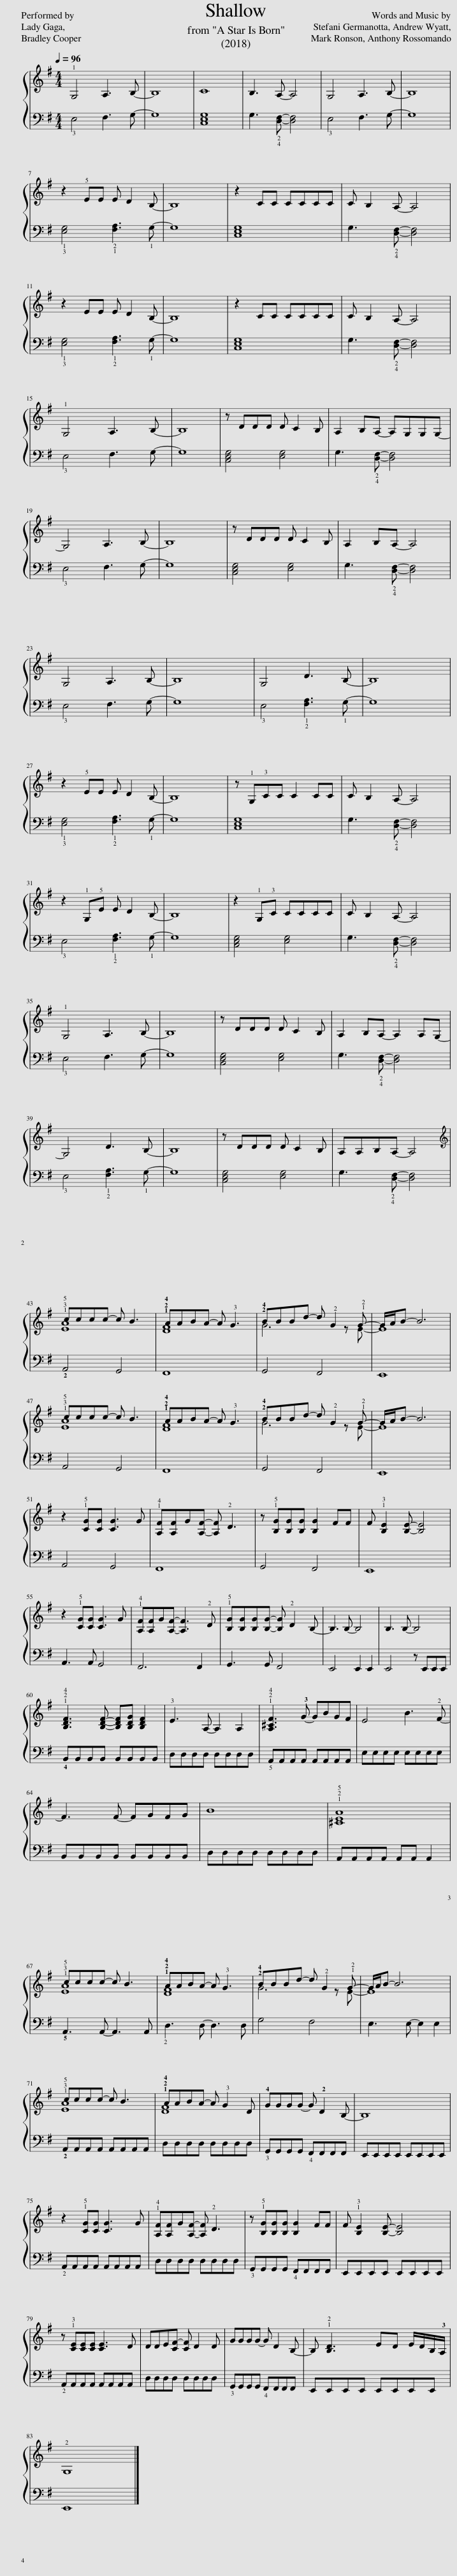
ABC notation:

X:1
%%score { ( 1 3 4 ) | 2 }
L:1/8
Q:1/4=96
M:4/4
I:linebreak $
K:G
V:1 treble
V:3 treble
V:4 treble
V:2 bass
V:1
 !1!G,4 A,3 B,- | B,8 | C8 | B,3 A,- A,4 | G,4 A,3 B,- | %5
 B,8 |$ z2 !5!EE E D2 B,- | B,8 | z2 CC CCCC | C B,2 A,- A,4 |$ %10
 z2 EE E D2 B,- | B,8 | z2 CC CCCC | C B,2 A,- A,4 |$ !1!G,4 A,3 B,- | %15
 B,8 | z DDD D C2 B, | A,2 B,A,- A,G,G,G,- |$ G,4 A,3 B,- | B,8 | %20
 z DDD D C2 B, | A,2 B,A,- A,4 |$ G,4 A,3 B,- | B,8 | G,4 D3 B,- | %25
 B,8 |$ z2 !5!EE E D2 B,- | B,8 | z !1!G,!3!CC C2 CC | C B,2 A,- A,4 |$ %30
 z2 !1!G,!5!E E D2 B,- | B,8 | z2 !1!G,!3!C CCCC | C B,2 A,- A,4 |$ !1!G,4 A,3 B,- | %35
 B,8 | z DDD D C2 B, | A,2 B,A,- A,2 A,G,- |$ G,4 D3 B,- | B,8 | %40
 z DDD D C2 B, | A,A,B,A,- A,4 |$[K:treble] !5!cccc- c B3 | !4!AABA- A !3!G3 | !4!BBBd- d !2!G2 !2!G- | %45
 G/A/B- B6 |$ !5!cccc- c B3 | !4!AABA- A !3!G3 | !4!BBBd- d !2!G2 !2!G- | G/A/B- B6 |$ %50
 z2 !1!!5![CG][CG] [CG]3 G | !1!!4![A,F][A,F]G[A,F]- [A,F] !2!D3 | z !1!!5![B,G][B,G][B,G] [B,G]2 FF | F !1!!3![B,E]2 [B,E]- [B,E]4 |$ z2 !1!!5![CG][CG] [CG]3 G | %55
 !1!!4![A,F][A,F]G[A,F]- [A,F]3 !2!D | !1!!5![B,G][B,G][B,G][B,G]- [B,G] !2!D2 B,- | B,3 B,- B,4 | B,3 B,- B,4 |$ !1!!2!!4![B,DF]3 [B,DF]- [B,DF][B,DG] [B,DF]2 | %60
 !3!E3 A,- A,2 A,2 | !1!!2!!4![A,^CF]3 !3!G- GBGF | E4 B3 !2!F- |$ F3 F- FGFG | B8 | %65
 !1!!2!!5![^CEA]8 |$ !5!cccc- c B3 | !4!AABA- A !3!G3 | !4!BBBd- d !2!G2 !2!G- | G/A/B- B6 |$ %70
 !5!cccc- c B3 | !4!AABA- A !3!G2 D | !4!GGGG- G !2!D2 B,- | B,8 |$ z2 !1!!5![CG][CG] [CG]3 G | %75
 !1!!4![A,F][A,F]G[A,F]- [A,F] !2!D3 | z !1!!5![B,G][B,G][B,G] [B,G]2 FF | F !1!!3![B,E]2 [B,E]- [B,E]4 |$ z !1!!3![CE][CE][CE] [CE]3 D | DDE[CF-] [CF] D2 D | %80
 GGGG- G D2 B,- | B, !1!!2![B,D]3 ED E/D/B,/!3!A,/ |$ !2!G,8 |] %83
V:2
 !3!E,4 F,3 G,- | G,8 | [C,E,G,]8 | G,3 !4!!2![D,F,]- [D,F,]4 | !3!E,4 F,3 G,- | %5
 G,8 |$ !3!!1![E,G,]4 !1!!2![F,A,]3 !1!G,- | G,8 | [C,E,G,]8 | G,3 !4!!2![D,F,]- [D,F,]4 |$ %10
 !3!!1![E,G,]4 !2!!1![F,A,]3 !1!G,- | G,8 | [C,E,G,]8 | G,3 !4!!2![D,F,]- [D,F,]4 |$ !3!E,4 F,3 G,- | %15
 G,8 | [C,E,G,]4 [E,G,]4 | G,3 !4!!2![D,F,]- [D,F,]4 |$ !3!E,4 F,3 G,- | G,8 | %20
 [C,E,G,]4 [E,G,]4 | G,3 !4!!2![D,F,]- [D,F,]4 |$ !3!E,4 F,3 G,- | G,8 | !3!E,4 !2!!1![F,A,]3 !1!G,- | %25
 G,8 |$ !3!!1![E,G,]4 !2!!1![F,A,]3 !1!G,- | G,8 | [C,E,G,]8 | G,3 !4!!2![D,F,]- [D,F,]4 |$ %30
 !3!E,4 !2!!1![F,A,]3 !1!G,- | G,8 | [C,E,G,]4 [E,G,]4 | G,3 !4!!2![D,F,]- [D,F,]4 |$ !3!E,4 F,3 G,- | %35
 G,8 | [C,E,G,]4 [E,G,]4 | G,3 !4!!2![D,F,]- [D,F,]4 |$ !3!E,4 !2!!1![F,A,]3 !1!G,- | G,8 | %40
 [C,E,G,]4 [E,G,]4 | G,3 !4!!2![D,F,]- [D,F,]4 |$ !2!A,,4 G,,4 | F,,8 | G,,4 F,,4 | %45
 E,,8 |$ A,,4 G,,4 | F,,8 | G,,4 F,,4 | E,,8 |$ %50
 A,,4 G,,4 | F,,8 | G,,4 F,,4 | E,,8 |$ A,,3 A,, G,,4 | %55
 F,,6 F,,2 | G,,3 G,, F,,4 | E,,4 E,,2 E,,2 | E,,4 z E,,E,,E,, |$ !4!B,,B,,B,,B,, B,,B,,B,,B,, | %60
 D,D,D,D, D,D,D,D, | !5!A,,A,,A,,A,, A,,A,,A,,A,, | E,E,E,E, E,E,E,E, |$ B,,B,,B,,B,, B,,B,,B,,B,, | D,D,D,D, D,D,D,D, | %65
 A,,A,,A,,A,, A,,A,, A,,2 |$ !5!A,,3 A,,- A,,3 A,, | !2!D,3 D,- D,3 D, | G,4 F,4 | E,3 E,- E,2 E,2 |$ %70
 !2!A,,A,,A,,A,, A,,A,,A,,A,, | D,D,D,D, D,D,D,D, | !3!G,,G,,G,,G,, !4!F,,F,,F,,F,, | E,,E,,E,,E,, E,,E,,E,,E,, |$ !2!A,,A,,A,,A,, A,,A,,A,,A,, | %75
 D,D,D,D, D,D,D,D, | !3!G,,G,,G,,G,, !4!F,,F,,F,,F,, | E,,E,,E,,E,, E,,E,,E,,E,, |$ !2!A,,A,,A,,A,, A,,A,,A,,A,, | D,D,D,D, D,D,D,D, | %80
 !3!G,,G,,G,,G,, !4!F,,F,,F,,F,, | E,,E,,E,,E,, E,,E,,E,,E,, |$ E,,8 |] %83
V:3
 x8 | x8 | x8 | x8 | x8 | %5
 x8 |$ x8 | x8 | x8 | x8 |$ %10
 x8 | x8 | x8 | x8 |$ x8 | %15
 x8 | x8 | x8 |$ x8 | x8 | %20
 x8 | x8 |$ x8 | x8 | x8 | %25
 x8 |$ x8 | x8 | x8 | x8 |$ %30
 x8 | x8 | x8 | x8 |$ x8 | %35
 x8 | x8 | x8 |$ x8 | x8 | %40
 x8 | x8 |$[K:treble] !1!E8 | !1!D8 | !2!G6 z !1!E- | %45
 E8 |$ !1!E8 | !1!D8 | !2!G6 z !1!E- | E8 |$ %50
 x8 | x8 | x8 | x8 |$ x8 | %55
 x8 | x8 | x8 | x8 |$ x8 | %60
 x8 | x8 | x8 |$ x8 | x8 | %65
 x8 |$ !1!E8 | !1!!2![DF]8 | !2!G6 z !1!E- | E8 |$ %70
 !1!E8 | !2!F8 | x8 | x8 |$ x8 | %75
 x8 | x8 | x8 |$ x8 | x8 | %80
 x8 | x8 |$ x8 |] %83
V:4
 x8 | x8 | x8 | x8 | x8 | %5
 x8 |$ x8 | x8 | x8 | x8 |$ %10
 x8 | x8 | x8 | x8 |$ x8 | %15
 x8 | x8 | x8 |$ x8 | x8 | %20
 x8 | x8 |$ x8 | x8 | x8 | %25
 x8 |$ x8 | x8 | x8 | x8 |$ %30
 x8 | x8 | x8 | x8 |$ x8 | %35
 x8 | x8 | x8 |$ x8 | x8 | %40
 x8 | x8 |$[K:treble] !3!A8 | !2!F8 | x8 | %45
 x8 |$ !3!A8 | !2!F8 | x8 | x8 |$ %50
 x8 | x8 | x8 | x8 |$ x8 | %55
 x8 | x8 | x8 | x8 |$ x8 | %60
 x8 | x8 | x8 |$ x8 | x8 | %65
 x8 |$ !3!A8 | x8 | x8 | x8 |$ %70
 !3!A8 | !1!D8 | x8 | x8 |$ x8 | %75
 x8 | x8 | x8 |$ x8 | x8 | %80
 x8 | x8 |$ x8 |] %83
